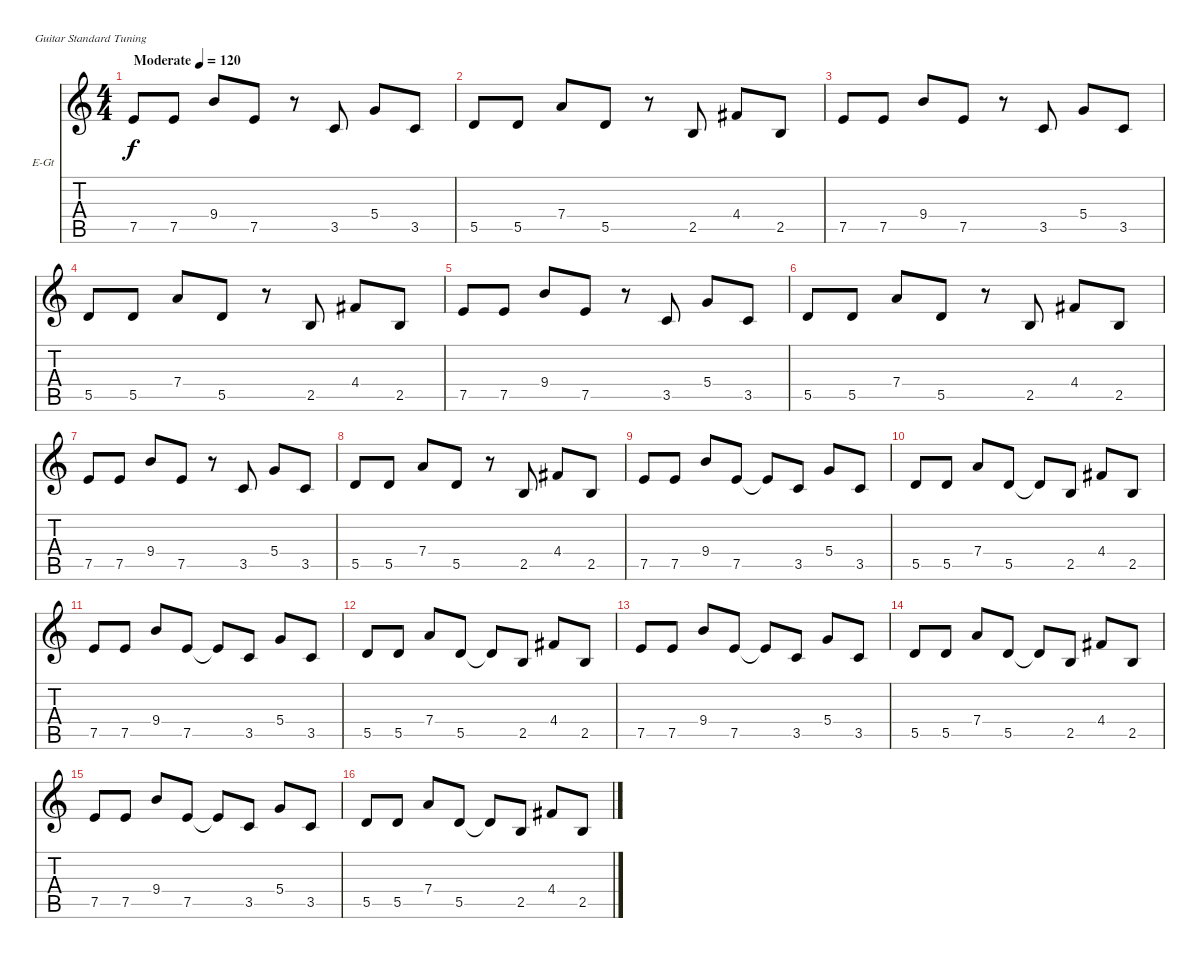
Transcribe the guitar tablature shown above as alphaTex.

\bracketExtendMode nobrackets
\firstSystemTrackNameOrientation horizontal
\otherSystemsTrackNameOrientation horizontal
\track ("ßêîâ" "E-Gt") {instrument overdrivenguitar}
\staff {score tabs}
\tuning (E4 B3 G3 D3 A2 E2)
\ts (4 4)
\beaming (8 2 2 2 2)
\tempo (120 "Moderate")
\clef g2
\ks c
7.5.8{dy f instrument overdrivenguitar} 7.5.8 9.4.8 7.5.8 r.8 3.5.8 5.4.8 3.5.8 |
5.5.8 5.5.8 7.4.8 5.5.8 r.8 2.5.8 4.4.8 2.5.8 |
7.5.8 7.5.8 9.4.8 7.5.8 r.8 3.5.8 5.4.8 3.5.8 |
5.5.8 5.5.8 7.4.8 5.5.8 r.8 2.5.8 4.4.8 2.5.8 |
7.5.8 7.5.8 9.4.8 7.5.8 r.8 3.5.8 5.4.8 3.5.8 |
5.5.8 5.5.8 7.4.8 5.5.8 r.8 2.5.8 4.4.8 2.5.8 |
7.5.8 7.5.8 9.4.8 7.5.8 r.8 3.5.8 5.4.8 3.5.8 |
5.5.8 5.5.8 7.4.8 5.5.8 r.8 2.5.8 4.4.8 2.5.8 |
7.5.8 7.5.8 9.4.8 7.5.8 7.5{t}.8 3.5.8 5.4.8 3.5.8 |
5.5.8 5.5.8 7.4.8 5.5.8 5.5{t}.8 2.5.8 4.4.8 2.5.8 |
7.5.8 7.5.8 9.4.8 7.5.8 7.5{t}.8 3.5.8 5.4.8 3.5.8 |
5.5.8 5.5.8 7.4.8 5.5.8 5.5{t}.8 2.5.8 4.4.8 2.5.8 |
7.5.8 7.5.8 9.4.8 7.5.8 7.5{t}.8 3.5.8 5.4.8 3.5.8 |
5.5.8 5.5.8 7.4.8 5.5.8 5.5{t}.8 2.5.8 4.4.8 2.5.8 |
7.5.8 7.5.8 9.4.8 7.5.8 7.5{t}.8 3.5.8 5.4.8 3.5.8 |
5.5.8 5.5.8 7.4.8 5.5.8 5.5{t}.8 2.5.8 4.4.8 2.5.8
